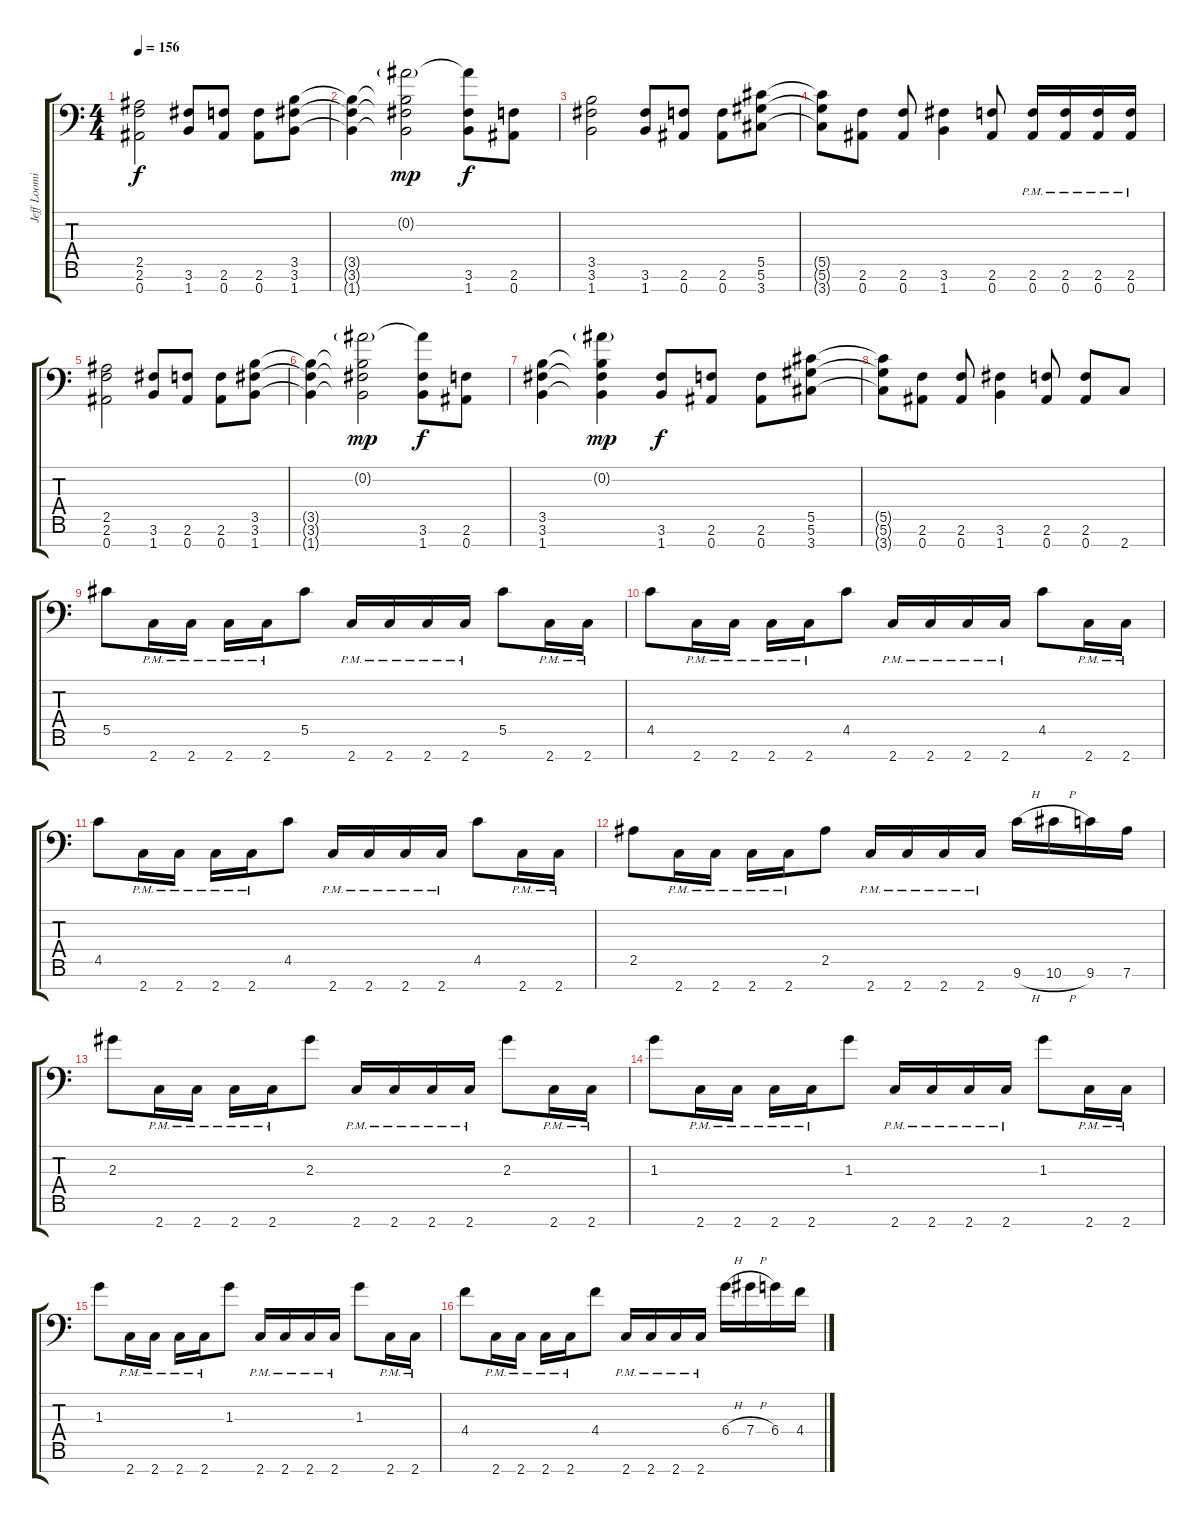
\track ("Jeff Loomis Rythme" "Jeff Loomi") {instrument distortionguitar}
\staff {score tabs}
\tuning (Eb4 Bb3 Gb3 Db3 Ab2 Eb2 Bb1) {hide}
\ts (4 4)
\tempo 156
\clef f4
\ks c
(2.5 2.6 0.7).2{dy f} (3.6 1.7).8 (2.6 0.7).8 (2.6 0.7).8 (3.5 3.6 1.7).8 |
(3.5{t} 3.6{t} 1.7{t}).4 (0.2{g} 3.5{t} 3.6{t} 1.7{t}).2{dy mp} (0.2{t} 3.6 1.7).8{dy f} (2.6 0.7).8 |
(3.5 3.6 1.7).2 (3.6 1.7).8 (2.6 0.7).8 (2.6 0.7).8 (5.5 5.6 3.7).8 |
(5.5{t} 5.6{t} 3.7{t}).8 (2.6 0.7).8 (2.6 0.7).8 (3.6 1.7).4 (2.6 0.7).8 (2.6{pm} 0.7{pm}).16 (2.6{pm} 0.7{pm}).16 (2.6{pm} 0.7{pm}).16 (2.6{pm} 0.7{pm}).16 |
(2.5 2.6 0.7).2 (3.6 1.7).8 (2.6 0.7).8 (2.6 0.7).8 (3.5 3.6 1.7).8 |
(3.5{t} 3.6{t} 1.7{t}).4 (0.2{g} 3.5{t} 3.6{t} 1.7{t}).2{dy mp} (0.2{t} 3.6 1.7).8{dy f} (2.6 0.7).8 |
(3.5 3.6 1.7).4 (0.2{g} 3.5{t} 3.6{t} 1.7{t}).4{dy mp} (3.6 1.7).8{dy f} (2.6 0.7).8 (2.6 0.7).8 (5.5 5.6 3.7).8 |
(5.5{t} 5.6{t} 3.7{t}).8 (2.6 0.7).8 (2.6 0.7).8 (3.6 1.7).4 (2.6 0.7).8 (2.6 0.7).8 2.7.8 |
\section ("" "")
5.5.8 2.7{pm}.16 2.7{pm}.16 2.7{pm}.16 2.7{pm}.16 5.5.8 2.7{pm}.16 2.7{pm}.16 2.7{pm}.16 2.7{pm}.16 5.5.8 2.7{pm}.16 2.7{pm}.16 |
4.5.8 2.7{pm}.16 2.7{pm}.16 2.7{pm}.16 2.7{pm}.16 4.5.8 2.7{pm}.16 2.7{pm}.16 2.7{pm}.16 2.7{pm}.16 4.5.8 2.7{pm}.16 2.7{pm}.16 |
4.5.8 2.7{pm}.16 2.7{pm}.16 2.7{pm}.16 2.7{pm}.16 4.5.8 2.7{pm}.16 2.7{pm}.16 2.7{pm}.16 2.7{pm}.16 4.5.8 2.7{pm}.16 2.7{pm}.16 |
2.5.8 2.7{pm}.16 2.7{pm}.16 2.7{pm}.16 2.7{pm}.16 2.5.8 2.7{pm}.16 2.7{pm}.16 2.7{pm}.16 2.7{pm}.16 9.6{h}.16 10.6{h}.16 9.6.16 7.6.16 |
2.3.8 2.7{pm}.16 2.7{pm}.16 2.7{pm}.16 2.7{pm}.16 2.3.8 2.7{pm}.16 2.7{pm}.16 2.7{pm}.16 2.7{pm}.16 2.3.8 2.7{pm}.16 2.7{pm}.16 |
1.3.8 2.7{pm}.16 2.7{pm}.16 2.7{pm}.16 2.7{pm}.16 1.3.8 2.7{pm}.16 2.7{pm}.16 2.7{pm}.16 2.7{pm}.16 1.3.8 2.7{pm}.16 2.7{pm}.16 |
1.3.8 2.7{pm}.16 2.7{pm}.16 2.7{pm}.16 2.7{pm}.16 1.3.8 2.7{pm}.16 2.7{pm}.16 2.7{pm}.16 2.7{pm}.16 1.3.8 2.7{pm}.16 2.7{pm}.16 |
4.4.8 2.7{pm}.16 2.7{pm}.16 2.7{pm}.16 2.7{pm}.16 4.4.8 2.7{pm}.16 2.7{pm}.16 2.7{pm}.16 2.7{pm}.16 6.4{h}.16 7.4{h}.16 6.4.16 4.4.16
